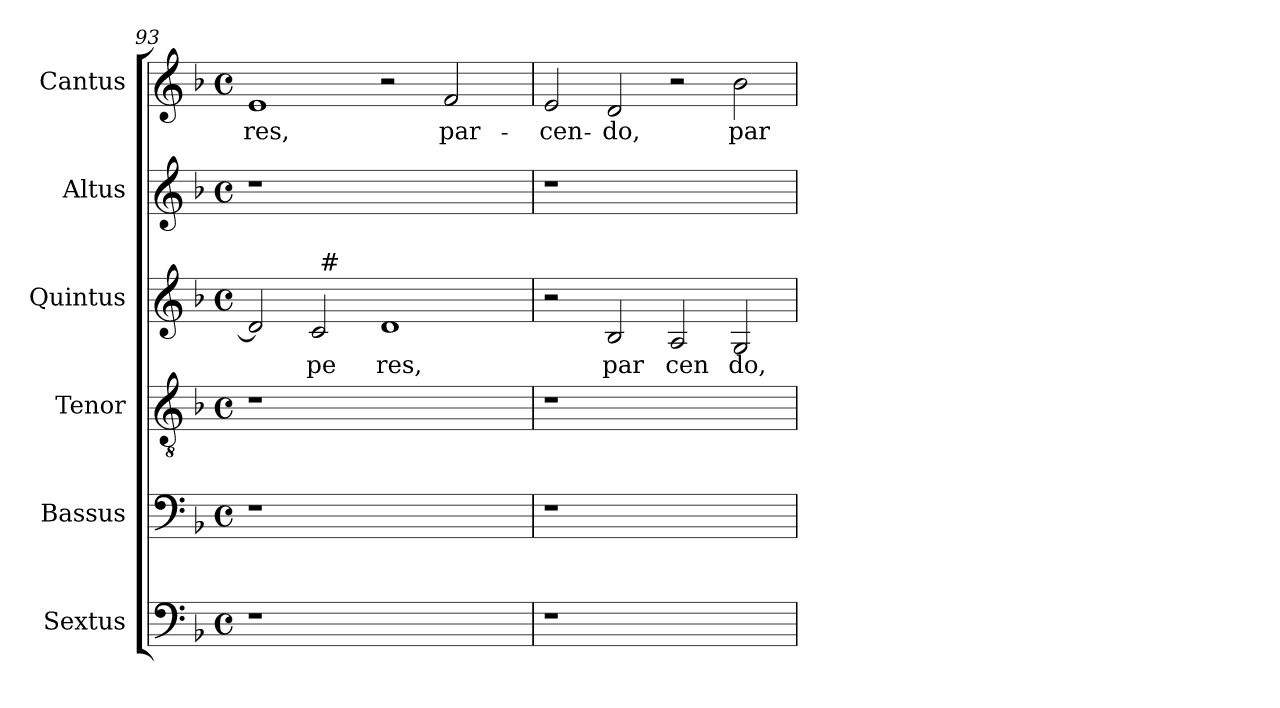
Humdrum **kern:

**kern	**kern	**kern	**kern	**text	**kern	**kern	**text
*part6	*part5	*part4	*part3	*part3	*part2	*part1	*part1
*staff6	*staff5	*staff4	*staff3	*staff3	*staff2	*staff1	*staff1
*I"Sextus	*I"Bassus	*I"Tenor	*I"Quintus	*	*I"Altus	*I"Cantus	*
*I'Sextus	*I'Bassus	*I'Tenor	*I'Quintus	*	*I'Altus	*I'Cantus	*
*clefF4	*clefF4	*clefGv2	*clefG2	*	*clefG2	*clefG2	*
*k[b-]	*k[b-]	*k[b-]	*k[b-]	*	*k[b-]	*k[b-]	*
*F:	*F:	*F:	*F:	*	*F:	*F:	*
*M4/4	*M4/4	*M4/4	*M4/4	*	*M4/4	*M4/4	*
*met(c)	*met(c)	*met(c)	*met(c)	*	*met(c)	*met(c)	*
=93	=93	=93	=93	=93	=93	=93	=93
!	!	!	!	!	!	!	!LO:LY:b:cj
*	*	*	*^	*	*	*	*
1r	1r	1r	2d/]	2ryy	.	1r	1e	-res,
!	!	!	!	!	!LO:LY:b:cj	!	!	!
.	.	.	2c/	64ryy	pe	.	.	.
!	!	!	!	!LO:TX:a:t=#	!	!	!	!
.	.	.	.	1ryy	.	.	.	.
!	!	!	!	!	!LO:LY:b:cj	!	!	!
1ryy	1ryy	1ryy	1d	.	res,	1ryy	2r	.
!	!	!	!	!	!	!	!	!LO:LY:b:cj
.	.	.	.	.	.	.	2f/	par-
.	.	.	.	4ryy	.	.	.	.
.	.	.	.	8...ryy	.	.	.	.
=94	=94	=94	=94	=94	=94	=94	=94	=94
!	!	!	!	!	!	!	!	!LO:LY:b:cj
*	*	*	*v	*v	*	*	*	*
1r	1r	1r	2r	.	1r	2e/	-cen-
!	!	!	!	!LO:LY:b:cj	!	!	!LO:LY:b:cj
.	.	.	2B-/	par	.	2d/	-do,
!	!	!	!	!LO:LY:b:cj	!	!	!
1ryy	1ryy	1ryy	2A/	cen	1ryy	2r	.
!	!	!	!	!LO:LY:b:cj	!	!	!LO:LY:b:cj
.	.	.	2G/	do,	.	2b-\	par-
=	=	=	=	=	=	=	=
*-	*-	*-	*-	*-	*-	*-	*-
